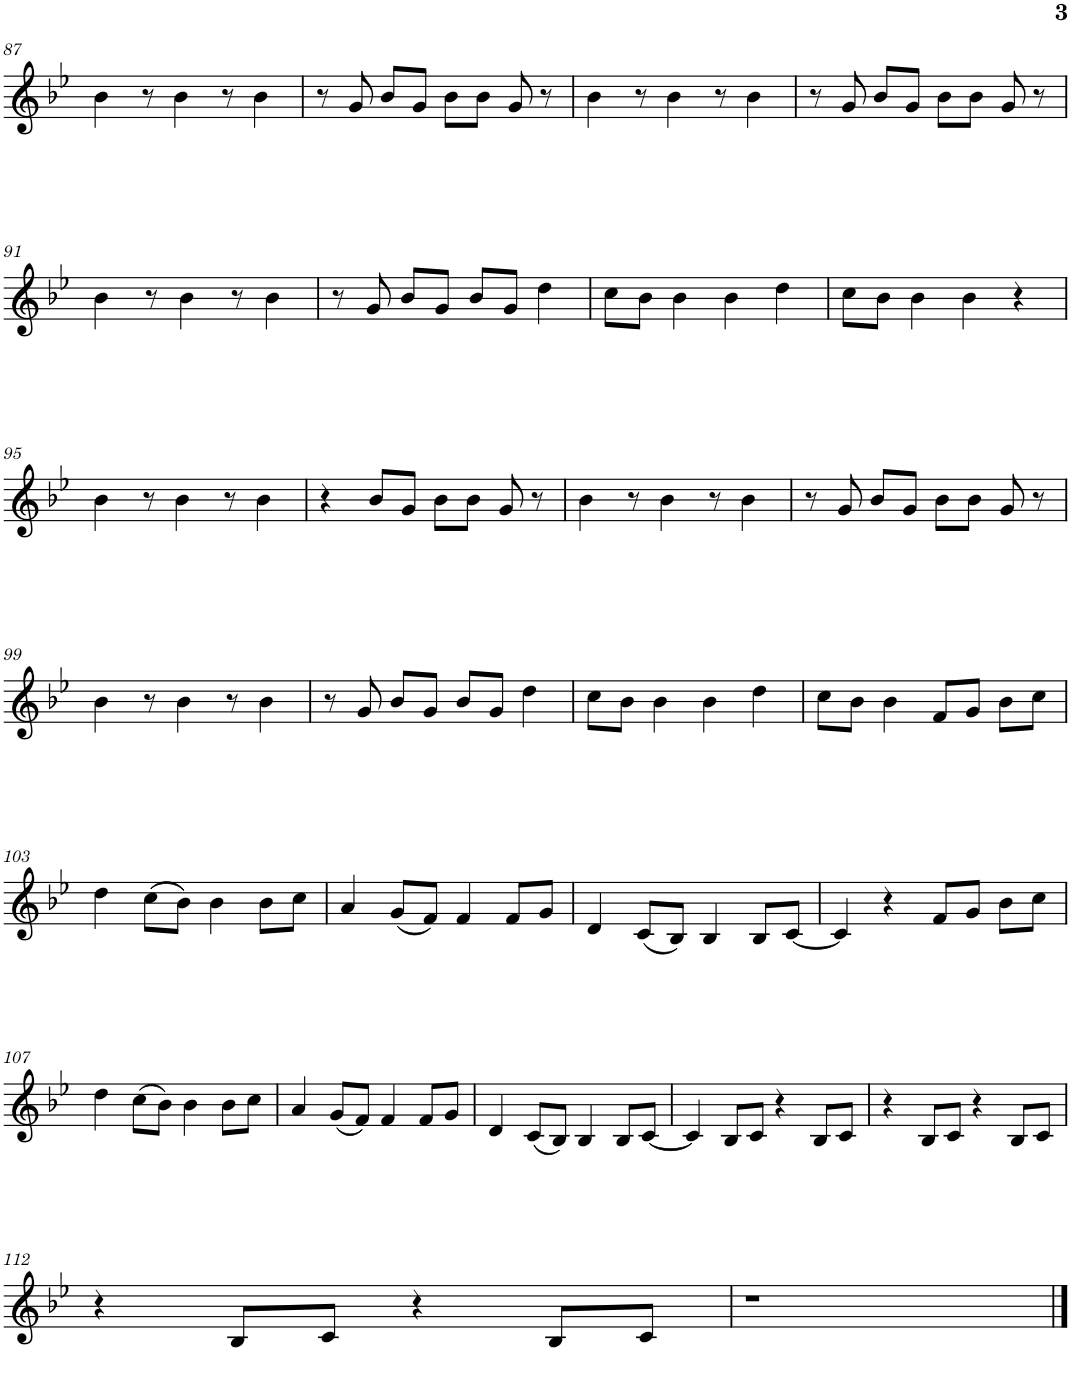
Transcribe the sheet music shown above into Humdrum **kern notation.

**kern
*part1
*staff1
*I"Piano
*I'Pno.
!!LO:PB:g=z
*clefG2
*k[b-e-]
*M4/4
*met(c)
=87
4b-\
8r
4b-\
8r
4b-\
=88
8r
8g/
8b-/L
8g/J
8b-\L
8b-\J
8g/
8r
=89
4b-\
8r
4b-\
8r
4b-\
=90
8r
8g/
8b-/L
8g/J
8b-\L
8b-\J
8g/
8r
!!LO:LB:g=z
=91
4b-\
8r
4b-\
8r
4b-\
=92
8r
8g/
8b-/L
8g/J
8b-/L
8g/J
4dd\
=93
8cc\L
8b-\J
4b-\
4b-\
4dd\
=94
8cc\L
8b-\J
4b-\
4b-\
4r
!!LO:LB:g=z
=95
4b-\
8r
4b-\
8r
4b-\
=96
4r
8b-/L
8g/J
8b-\L
8b-\J
8g/
8r
=97
4b-\
8r
4b-\
8r
4b-\
=98
8r
8g/
8b-/L
8g/J
8b-\L
8b-\J
8g/
8r
!!LO:LB:g=z
=99
4b-\
8r
4b-\
8r
4b-\
=100
8r
8g/
8b-/L
8g/J
8b-/L
8g/J
4dd\
=101
8cc\L
8b-\J
4b-\
4b-\
4dd\
=102
8cc\L
8b-\J
4b-\
8f/L
8g/J
8b-\L
8cc\J
!!LO:LB:g=z
=103
4dd\
(8cc\L
8b-\J)
4b-\
8b-\L
8cc\J
=104
4a/
(8g/L
8f/J)
4f/
8f/L
8g/J
=105
4d/
(8c/L
8B-/J)
4B-/
8B-/L
[8c/J
=106
4c/]
4r
8f/L
8g/J
8b-\L
8cc\J
!!LO:LB:g=z
=107
4dd\
(8cc\L
8b-\J)
4b-\
8b-\L
8cc\J
=108
4a/
(8g/L
8f/J)
4f/
8f/L
8g/J
=109
4d/
(8c/L
8B-/J)
4B-/
8B-/L
[8c/J
=110
4c/]
8B-/L
8c/J
4r
8B-/L
8c/J
=111
4r
8B-/L
8c/J
4r
8B-/L
8c/J
!!LO:LB:g=z
=112
4r
8B-/L
8c/J
4r
8B-/L
8c/J
=113
1r
==
*-
